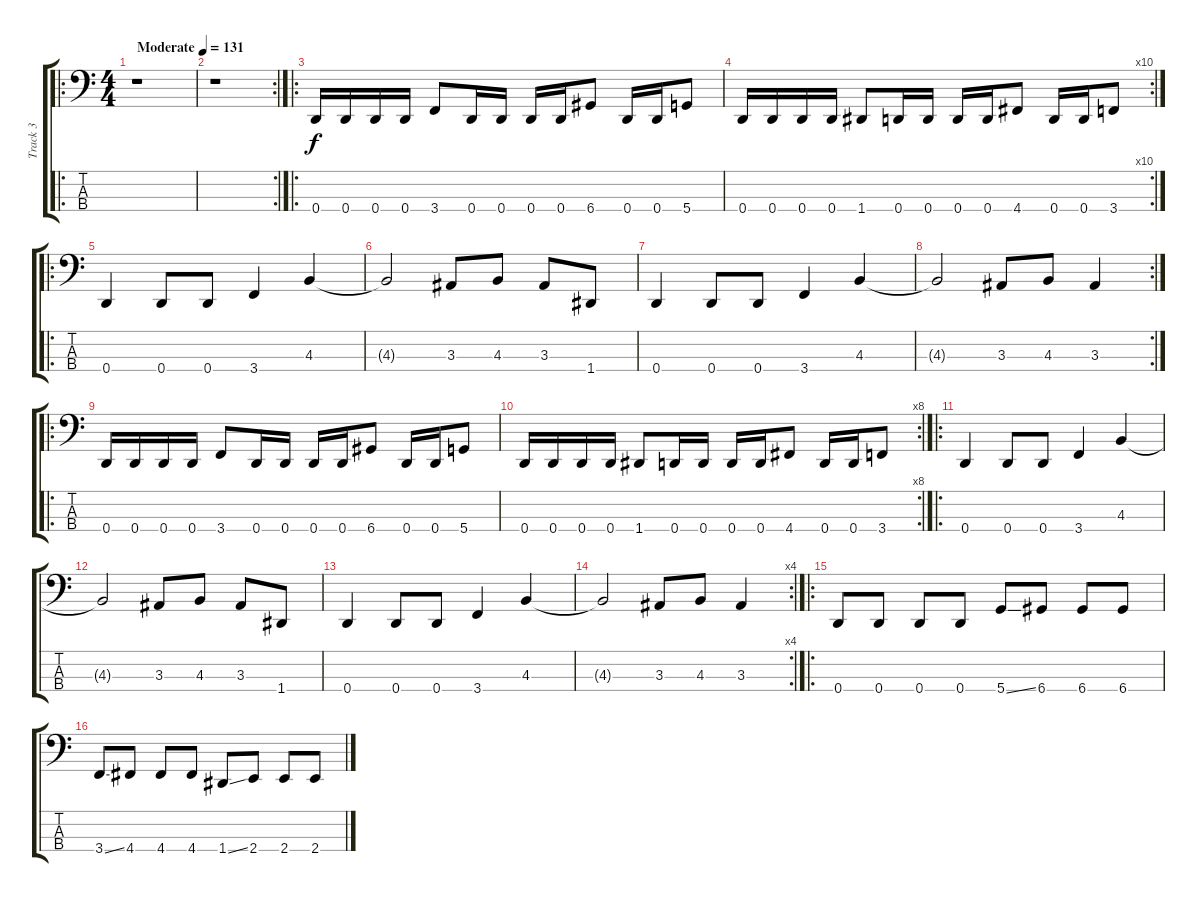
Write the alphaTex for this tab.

\track ("Track 3" "Track 3") {instrument electricbasspick}
\staff {score tabs}
\tuning (F2 C2 G1 D1) {hide}
\ro
\ts (4 4)
\tempo (131 "Moderate")
\clef f4
\ks c
r.1{dy f instrument electricbasspick} |
\rc 2
r.1 |
\ro
0.4.16 0.4.16 0.4.16 0.4.16 3.4.8 0.4.16 0.4.16 0.4.16 0.4.16 6.4.8 0.4.16 0.4.16 5.4.8 |
\rc 10
0.4.16 0.4.16 0.4.16 0.4.16 1.4.8 0.4.16 0.4.16 0.4.16 0.4.16 4.4.8 0.4.16 0.4.16 3.4.8 |
\ro
0.4.4 0.4.8 0.4.8 3.4.4 4.3.4 |
4.3{t}.2 3.3.8 4.3.8 3.3.8 1.4.8 |
0.4.4 0.4.8 0.4.8 3.4.4 4.3.4 |
\rc 2
4.3{t}.2 3.3.8 4.3.8 3.3.4 |
\ro
0.4.16 0.4.16 0.4.16 0.4.16 3.4.8 0.4.16 0.4.16 0.4.16 0.4.16 6.4.8 0.4.16 0.4.16 5.4.8 |
\rc 8
0.4.16 0.4.16 0.4.16 0.4.16 1.4.8 0.4.16 0.4.16 0.4.16 0.4.16 4.4.8 0.4.16 0.4.16 3.4.8 |
\ro
0.4.4 0.4.8 0.4.8 3.4.4 4.3.4 |
4.3{t}.2 3.3.8 4.3.8 3.3.8 1.4.8 |
0.4.4 0.4.8 0.4.8 3.4.4 4.3.4 |
\rc 4
4.3{t}.2 3.3.8 4.3.8 3.3.4 |
\ro
0.4.8 0.4.8 0.4.8 0.4.8 5.4{ss}.8 6.4.8 6.4.8 6.4.8 |
3.4{ss}.8 4.4.8 4.4.8 4.4.8 1.4{ss}.8 2.4.8 2.4.8 2.4.8
